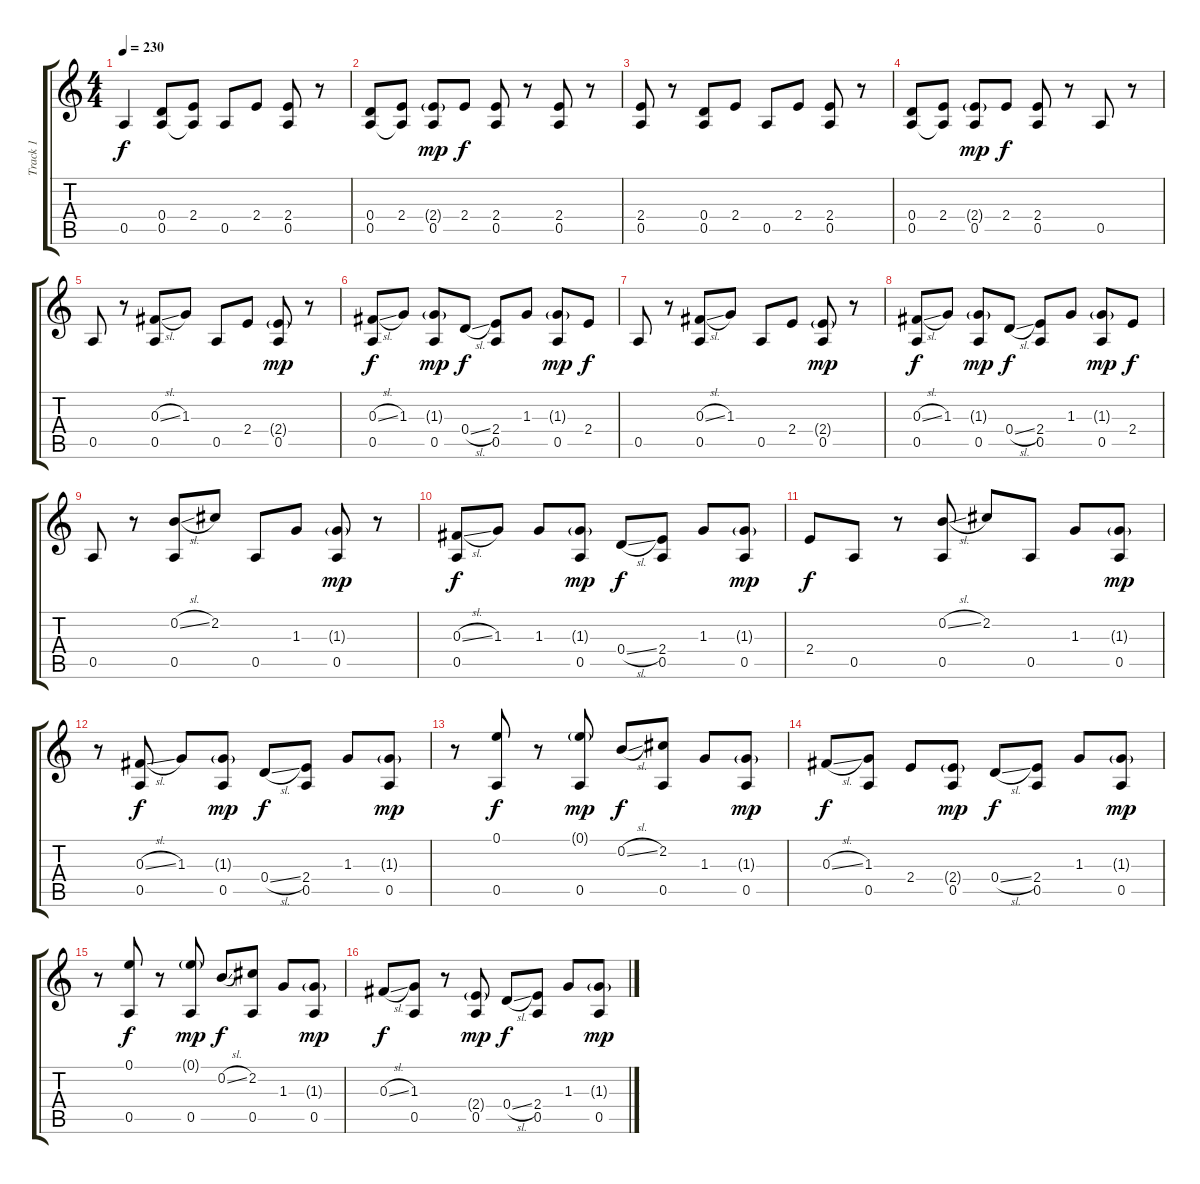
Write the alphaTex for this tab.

\track ("Track 1" "Track 1") {instrument acousticguitarnylon}
\staff {score tabs}
\tuning (E4 B3 Gb3 D3 A2 E2) {hide}
\ts (4 4)
\tempo 230
\clef g2
\ks c
0.5.4{dy f instrument acousticguitarnylon} (0.4 0.5).8 (2.4 0.5{t}).8 0.5.8 2.4.8 (2.4 0.5).8 r.8 |
(0.4 0.5).8 (2.4 0.5{t}).8 (2.4{g} 0.5).8{dy mp} 2.4.8{dy f} (2.4 0.5).8 r.8 (2.4 0.5).8 r.8 |
(2.4 0.5).8 r.8 (0.4 0.5).8 2.4.8 0.5.8 2.4.8 (2.4 0.5).8 r.8 |
(0.4 0.5).8 (2.4 0.5{t}).8 (2.4{g} 0.5).8{dy mp} 2.4.8{dy f} (2.4 0.5).8 r.8 0.5.8 r.8 |
0.5.8 r.8 (0.3{sl} 0.5).8 1.3.8 0.5.8 2.4.8 (2.4{g} 0.5).8{dy mp} r.8 |
(0.3{sl} 0.5).8{dy f} 1.3.8 (1.3{g} 0.5).8{dy mp} 0.4{sl}.8{dy f} (2.4 0.5).8 1.3.8 (1.3{g} 0.5).8{dy mp} 2.4.8{dy f} |
0.5.8 r.8 (0.3{sl} 0.5).8 1.3.8 0.5.8 2.4.8 (2.4{g} 0.5).8{dy mp} r.8 |
(0.3{sl} 0.5).8{dy f} 1.3.8 (1.3{g} 0.5).8{dy mp} 0.4{sl}.8{dy f} (2.4 0.5).8 1.3.8 (1.3{g} 0.5).8{dy mp} 2.4.8{dy f} |
0.5.8 r.8 (0.2{sl} 0.5).8 2.2.8 0.5.8 1.3.8 (1.3{g} 0.5).8{dy mp} r.8 |
(0.3{sl} 0.5).8{dy f} 1.3.8 1.3.8 (1.3{g} 0.5).8{dy mp} 0.4{sl}.8{dy f} (2.4 0.5).8 1.3.8 (1.3{g} 0.5).8{dy mp} |
2.4.8{dy f} 0.5.8 r.8 (0.2{sl} 0.5).8 2.2.8 0.5.8 1.3.8 (1.3{g} 0.5).8{dy mp} |
r.8 (0.3{sl} 0.5).8{dy f} 1.3.8 (1.3{g} 0.5).8{dy mp} 0.4{sl}.8{dy f} (2.4 0.5).8 1.3.8 (1.3{g} 0.5).8{dy mp} |
r.8 (0.1 0.5).8{dy f} r.8 (0.1{g} 0.5).8{dy mp} 0.2{sl}.8{dy f} (2.2 0.5).8 1.3.8 (1.3{g} 0.5).8{dy mp} |
0.3{sl}.8{dy f} (1.3 0.5).8 2.4.8 (2.4{g} 0.5).8{dy mp} 0.4{sl}.8{dy f} (2.4 0.5).8 1.3.8 (1.3{g} 0.5).8{dy mp} |
r.8 (0.1 0.5).8{dy f} r.8 (0.1{g} 0.5).8{dy mp} 0.2{sl}.8{dy f} (2.2 0.5).8 1.3.8 (1.3{g} 0.5).8{dy mp} |
0.3{sl}.8{dy f} (1.3 0.5).8 r.8 (2.4{g} 0.5).8{dy mp} 0.4{sl}.8{dy f} (2.4 0.5).8 1.3.8 (1.3{g} 0.5).8{dy mp}
